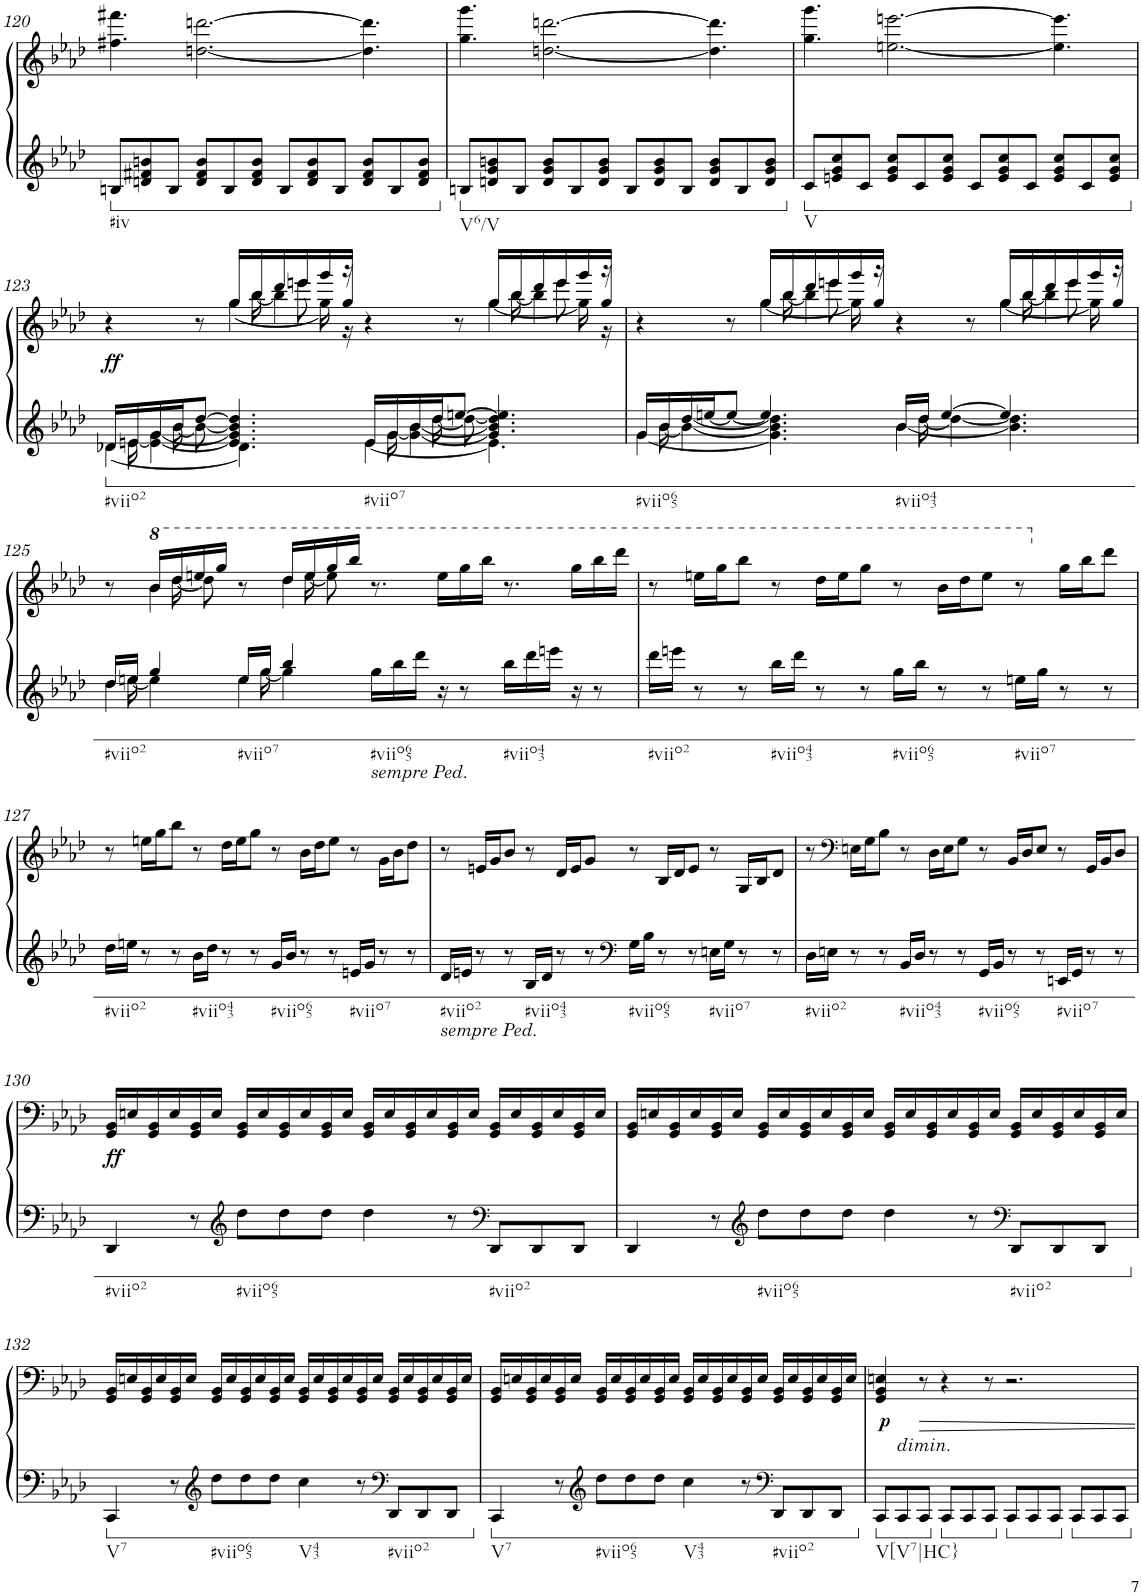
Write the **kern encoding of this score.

**kern	**kern	**dynam
*part1	*part1	*part1
*staff2	*staff1	*staff1/2
*I"Piano	*	*
*I'Pno.	*	*
!!LO:PB:g=z
*clefF4	*clefF4	*
*k[b-e-a-d-]	*k[b-e-a-d-]	*
*M12/8	*M12/8	*
=120	=120	=120
!LO:TX:b:t=#iv	!	!
8Bn/L	4.ff#X\ 4.fff#X\	.
8dn/ 8f#X/ 8bn/	.	.
8B/J	.	.
8d/ 8f#/ 8b/L	[2.ddn\ [2.dddn\	.
8B/	.	.
8d/ 8f#/ 8b/J	.	.
8B/L	.	.
8d/ 8f#/ 8b/	.	.
8B/J	.	.
8d/ 8f#/ 8b/L	4.dd\] 4.ddd\]	.
8B/	.	.
8d/ 8f#/ 8b/J	.	.
=121	=121	=121
!LO:TX:b:t=V6/V	!	!
8Bn/L	4.gg\ 4.ggg\	.
8dn/ 8g/ 8bn/	.	.
8B/J	.	.
8d/ 8g/ 8b/L	[2.ddn\ [2.dddn\	.
8B/	.	.
8d/ 8g/ 8b/J	.	.
8B/L	.	.
8d/ 8g/ 8b/	.	.
8B/J	.	.
8d/ 8g/ 8b/L	4.dd\] 4.ddd\]	.
8B/	.	.
8d/ 8g/ 8b/J	.	.
=122	=122	=122
!LO:TX:b:t=V	!	!
8c/L	4.gg\ 4.ggg\	.
8en/ 8g/ 8cc/	.	.
8c/J	.	.
8e/ 8g/ 8cc/L	[2.een\ [2.eeen\	.
8c/	.	.
8e/ 8g/ 8cc/J	.	.
8c/L	.	.
8e/ 8g/ 8cc/	.	.
8c/J	.	.
8e/ 8g/ 8cc/L	4.ee\] 4.eee\]	.
8c/	.	.
8e/ 8g/ 8cc/J	.	.
!!LO:LB:g=z
=123	=123	=123
*^	*^	*
*	*^	*	*^	*
*	*	*^	*	*	*^	*
!LO:TX:b:t=#viio2	!	!	!	!	!	!	!	!
!	!	!	!	!	!	!	!	!LO:DY:b
16d-/LL	8.ryy	16ryy	[4.d-X\	4r	4ryy	4ryy	4ryy	ff
16en/	.	[16e\	.	.	.	.	.	.
[<16g/	.	4e\_ 4g\	.	.	.	.	.	.
16b-/J	[16b-\	.	.	.	.	.	.	.
[8dd-/J	8b-\_	.	.	8r	8ryy	8ryy	8ryy	.
4.e/] 4.g/] 4.b-/] 4.dd-/]	8ryy	4.ryy	4.d-\]	16gg/LL	8ryy	16ryy	[4gg\	.
.	.	.	.	16bb-/	.	[16bb-\	.	.
.	4ryy	.	.	16ddd-/	16ryy	4bb-\]	.	.
.	.	.	.	16eeen/	8eee\	.	.	.
.	.	.	.	16ggg/	.	.	16gg\]	.
.	.	.	.	16gg/JJ	16r	.	16r	.
!LO:TX:b:t=#viio7	!	!	!	!	!	!	!	!
16e/LL	8.ryy	16ryy	[4.e\	4r	4ryy	4ryy	4ryy	.
16g/	.	[16g\	.	.	.	.	.	.
[<16b-/	.	4g\_ 4b-\	.	.	.	.	.	.
16dd-/J	[16dd-\	.	.	.	.	.	.	.
[8een/J	8dd-\_	.	.	8r	8ryy	8ryy	8ryy	.
4.g/] 4.b-/] 4.dd-/] 4.ee/]	8ryy	4.ryy	4.e\]	16gg/LL	8ryy	16ryy	[4gg\	.
.	.	.	.	16bb-/	.	[16bb-\	.	.
.	4ryy	.	.	16ddd-/	16ryy	4bb-\]	.	.
.	.	.	.	16eee/	8eee\	.	.	.
.	.	.	.	16ggg/	.	.	16gg\]	.
.	.	.	.	16gg/JJ	16r	.	16r	.
*	*	*v	*v	*	*	*	*	*
=124	=124	=124	=124	=124	=124	=124	=124
!LO:TX:b:t=#viio65	!	!	!	!	!	!	!
16g/LL	16ryy	[4.g\	4r	4ryy	4ryy	4ryy	.
16b-/	[16b-\	.	.	.	.	.	.
[<16dd-/	4b-\_	.	.	.	.	.	.
[<16een/J	.	.	.	.	.	.	.
8ee/J_	.	.	8r	8ryy	8ryy	8ryy	.
4.ee/]	4.g\] 4.b-\] 4.dd-\]	4.ryy	16gg/LL	8ryy	16ryy	[4gg\	.
.	.	.	16bb-/	.	[16bb-\	.	.
.	.	.	16ddd-/	16ryy	4bb-\]	.	.
.	.	.	16eeen/	8eee\	.	.	.
.	.	.	16ggg/	.	.	16gg\]	.
.	.	.	16gg/JJ	16r	.	16ryy	.
!LO:TX:b:t=#viio43	!	!	!	!	!	!	!
16b-/LL	16ryy	[4.b-\	4r	4ryy	4ryy	4ryy	.
16dd-/JJ	[16dd-\	.	.	.	.	.	.
[4ee/	4dd-\_	.	.	.	.	.	.
.	.	.	8r	8ryy	8ryy	8ryy	.
4.ee/]	4.b-\] 4.dd-\]	4.ryy	16gg/LL	8ryy	16ryy	[4gg\	.
.	.	.	16bb-/	.	[16bb-\	.	.
.	.	.	16ddd-/	16ryy	4bb-\]	.	.
.	.	.	16eee/	8eee\	.	.	.
.	.	.	16ggg/	.	.	16gg\]	.
.	.	.	16gg/JJ	16r	.	16ryy	.
!!LO:LB:g=z
=125	=125	=125	=125	=125	=125	=125	=125
!LO:TX:b:t=#viio2	!	!	!	!	!	!	!
*	*	*	*	*	*v	*v	*
16dd-/LL	16ryy	4.dd-\	8r	8.ryy	8ryy	.
16een/JJ	[16ee\	.	.	.	.	.
4gg/	4ee\]	.	16bb-/LL	.	4bb-\	.
.	.	.	16ddd-/	[16ddd-\	.	.
.	.	.	16eeen/	8ddd-\]	.	.
.	.	.	16ggg/JJ	.	.	.
!LO:TX:b:t=#viio7	!	!	!	!	!	!
16ee/LL	16ryy	4.ee\	8r	8.ryy	8ryy	.
16gg/JJ	[16gg\	.	.	.	.	.
4bb-/	4gg\]	.	16ddd-/LL	.	4ddd-\	.
.	.	.	16eee/	[16eee\	.	.
.	.	.	16ggg/	8eee\]	.	.
.	.	.	16bbb-/JJ	.	.	.
!LO:TX:b:i:t=sempre Ped.	!	!	!	!	!	!
!LO:TX:b:t=#viio65	!	!	!	!	!	!
16gg\LL	2.ryy	2.ryy	8.r	2.ryy	2.ryy	.
16bb-\	.	.	.	.	.	.
16ddd-\JJ	.	.	.	.	.	.
16r	.	.	16eee\LL	.	.	.
8r	.	.	16ggg\	.	.	.
.	.	.	16bbb-\JJ	.	.	.
!LO:TX:b:t=#viio43	!	!	!	!	!	!
16bb-\LL	.	.	8.r	.	.	.
16ddd-\	.	.	.	.	.	.
16eeen\JJ	.	.	.	.	.	.
16r	.	.	16ggg\LL	.	.	.
8r	.	.	16bbb-\	.	.	.
.	.	.	16dddd-\JJ	.	.	.
*v	*v	*v	*	*	*	*
*	*v	*v	*v	*
=126	=126	=126
!LO:TX:b:t=#viio2	!	!
16ddd-\LL	8r	.
16eeen\JJ	.	.
8r	16eeen\LL	.
.	16ggg\J	.
8r	8bbb-\J	.
!LO:TX:b:t=#viio43	!	!
16bb-\LL	8r	.
16ddd-\JJ	.	.
8r	16ddd-\LL	.
.	16eee\J	.
8r	8ggg\J	.
!LO:TX:b:t=#viio65	!	!
16gg\LL	8r	.
16bb-\JJ	.	.
8r	16bb-\LL	.
.	16ddd-\J	.
8r	8eee\J	.
!LO:TX:b:t=#viio7	!	!
16een\LL	8r	.
16gg\JJ	.	.
8r	16gg\LL	.
.	16bb-\J	.
8r	8ddd-\J	.
!!LO:LB:g=z
=127	=127	=127
!LO:TX:b:t=#viio2	!	!
16dd-\LL	8r	.
16een\JJ	.	.
8r	16een\LL	.
.	16gg\J	.
8r	8bb-\J	.
!LO:TX:b:t=#viio43	!	!
16b-\LL	8r	.
16dd-\JJ	.	.
8r	16dd-\LL	.
.	16ee\J	.
8r	8gg\J	.
!LO:TX:b:t=#viio65	!	!
16g/LL	8r	.
16b-/JJ	.	.
8r	16b-\LL	.
.	16dd-\J	.
8r	8ee\J	.
!LO:TX:b:t=#viio7	!	!
16en/LL	8r	.
16g/JJ	.	.
8r	16g\LL	.
.	16b-\J	.
8r	8dd-\J	.
=128	=128	=128
!LO:TX:b:i:t=sempre Ped.	!	!
!LO:TX:b:t=#viio2	!	!
16d-/LL	8r	.
16en/JJ	.	.
8r	16en/LL	.
.	16g/J	.
8r	8b-/J	.
!LO:TX:b:t=#viio43	!	!
16B-/LL	8r	.
16d-/JJ	.	.
8r	16d-/LL	.
.	16e/J	.
8r	8g/J	.
*clefF4	*	*
!LO:TX:b:t=#viio65	!	!
16G\LL	8r	.
16B-\JJ	.	.
8r	16B-/LL	.
.	16d-/J	.
8r	8e/J	.
!LO:TX:b:t=#viio7	!	!
16En\LL	8r	.
16G\JJ	.	.
8r	16G/LL	.
.	16B-/J	.
8r	8d-/J	.
=129	=129	=129
!LO:TX:b:t=#viio2	!	!
16D-\LL	8r	.
16En\JJ	.	.
*	*clefF4	*
8r	16En\LL	.
.	16G\J	.
8r	8B-\J	.
!LO:TX:b:t=#viio43	!	!
16BB-/LL	8r	.
16D-/JJ	.	.
8r	16D-\LL	.
.	16E\J	.
8r	8G\J	.
!LO:TX:b:t=#viio65	!	!
16GG/LL	8r	.
16BB-/JJ	.	.
8r	16BB-/LL	.
.	16D-/J	.
8r	8E/J	.
!LO:TX:b:t=#viio7	!	!
16EEn/LL	8r	.
16GG/JJ	.	.
8r	16GG/LL	.
.	16BB-/J	.
8r	8D-/J	.
!!LO:LB:g=z
=130	=130	=130
!LO:TX:b:t=#viio2	!	!
!	!	!LO:DY:b
4DD-/	16GG/ 16BB-/LL	ff
.	16En/	.
.	16GG/ 16BB-/	.
.	16E/	.
8r	16GG/ 16BB-/	.
.	16E/JJ	.
*clefG2	*	*
!LO:TX:b:t=#viio65	!	!
8dd-\L	16GG/ 16BB-/LL	.
.	16E/	.
8dd-\	16GG/ 16BB-/	.
.	16E/	.
8dd-\J	16GG/ 16BB-/	.
.	16E/JJ	.
4dd-\	16GG/ 16BB-/LL	.
.	16E/	.
.	16GG/ 16BB-/	.
.	16E/	.
8r	16GG/ 16BB-/	.
.	16E/JJ	.
*clefF4	*	*
!LO:TX:b:t=#viio2	!	!
8DD-/L	16GG/ 16BB-/LL	.
.	16E/	.
8DD-/	16GG/ 16BB-/	.
.	16E/	.
8DD-/J	16GG/ 16BB-/	.
.	16E/JJ	.
=131	=131	=131
4DD-/	16GG/ 16BB-/LL	.
.	16En/	.
.	16GG/ 16BB-/	.
.	16E/	.
8r	16GG/ 16BB-/	.
.	16E/JJ	.
*clefG2	*	*
!LO:TX:b:t=#viio65	!	!
8dd-\L	16GG/ 16BB-/LL	.
.	16E/	.
8dd-\	16GG/ 16BB-/	.
.	16E/	.
8dd-\J	16GG/ 16BB-/	.
.	16E/JJ	.
4dd-\	16GG/ 16BB-/LL	.
.	16E/	.
.	16GG/ 16BB-/	.
.	16E/	.
8r	16GG/ 16BB-/	.
.	16E/JJ	.
*clefF4	*	*
!LO:TX:b:t=#viio2	!	!
8DD-/L	16GG/ 16BB-/LL	.
.	16E/	.
8DD-/	16GG/ 16BB-/	.
.	16E/	.
8DD-/J	16GG/ 16BB-/	.
.	16E/JJ	.
!!LO:LB:g=z
=132	=132	=132
!LO:TX:b:t=V7	!	!
4CC/	16GG/ 16BB-/LL	.
.	16En/	.
.	16GG/ 16BB-/	.
.	16E/	.
8r	16GG/ 16BB-/	.
.	16E/JJ	.
*clefG2	*	*
!LO:TX:b:t=#viio65	!	!
8dd-\L	16GG/ 16BB-/LL	.
.	16E/	.
8dd-\	16GG/ 16BB-/	.
.	16E/	.
8dd-\J	16GG/ 16BB-/	.
.	16E/JJ	.
!LO:TX:b:t=V43	!	!
4cc\	16GG/ 16BB-/LL	.
.	16E/	.
.	16GG/ 16BB-/	.
.	16E/	.
8r	16GG/ 16BB-/	.
.	16E/JJ	.
*clefF4	*	*
!LO:TX:b:t=#viio2	!	!
8DD-/L	16GG/ 16BB-/LL	.
.	16E/	.
8DD-/	16GG/ 16BB-/	.
.	16E/	.
8DD-/J	16GG/ 16BB-/	.
.	16E/JJ	.
=133	=133	=133
!LO:TX:b:t=V7	!	!
4CC/	16GG/ 16BB-/LL	.
.	16En/	.
.	16GG/ 16BB-/	.
.	16E/	.
8r	16GG/ 16BB-/	.
.	16E/JJ	.
*clefG2	*	*
!LO:TX:b:t=#viio65	!	!
8dd-\L	16GG/ 16BB-/LL	.
.	16E/	.
8dd-\	16GG/ 16BB-/	.
.	16E/	.
8dd-\J	16GG/ 16BB-/	.
.	16E/JJ	.
!LO:TX:b:t=V43	!	!
4cc\	16GG/ 16BB-/LL	.
.	16E/	.
.	16GG/ 16BB-/	.
.	16E/	.
8r	16GG/ 16BB-/	.
.	16E/JJ	.
*clefF4	*	*
!LO:TX:b:t=#viio2	!	!
8DD-/L	16GG/ 16BB-/LL	.
.	16E/	.
8DD-/	16GG/ 16BB-/	.
.	16E/	.
8DD-/J	16GG/ 16BB-/	.
.	16E/JJ	.
=134	=134	=134
!LO:TX:b:t=V[V7|HC}	!	!
!	!	!LO:DY:b
8CC/L	4GG/ 4BB-/ 4En/	p
!LO:TX:a:i:t=dimin.	!	!
8CC/	.	.
8CC/J	8r	.
8CC/L	4r	.
8CC/	.	.
8CC/J	8r	.
8CC/L	2.r	.
8CC/	.	.
8CC/J	.	.
8CC/L	.	.
8CC/	.	.
8CC/J	.	.
=	=	=
*-	*-	*-
